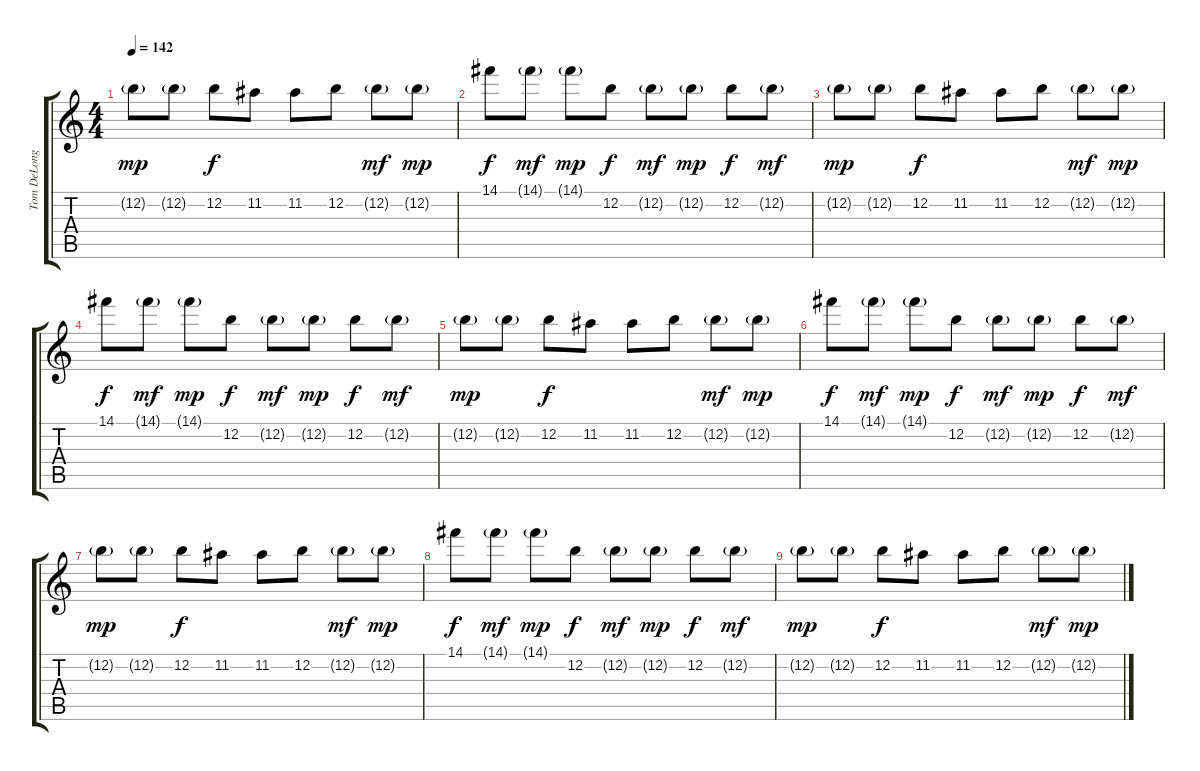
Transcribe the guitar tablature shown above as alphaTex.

\track ("Tom DeLonge" "Tom DeLong") {instrument electricguitarclean}
\staff {score tabs}
\tuning (E4 B3 G3 D3 A2 E2) {hide}
\ts (4 4)
\tempo 142
\clef g2
\ks c
12.2{g}.8{dy mp} 12.2{g}.8 12.2.8{dy f} 11.2.8 11.2.8 12.2.8 12.2{g}.8{dy mf} 12.2{g}.8{dy mp} |
14.1.8{dy f} 14.1{g}.8{dy mf} 14.1{g}.8{dy mp} 12.2.8{dy f} 12.2{g}.8{dy mf} 12.2{g}.8{dy mp} 12.2.8{dy f} 12.2{g}.8{dy mf} |
12.2{g}.8{dy mp} 12.2{g}.8 12.2.8{dy f} 11.2.8 11.2.8 12.2.8 12.2{g}.8{dy mf} 12.2{g}.8{dy mp} |
14.1.8{dy f} 14.1{g}.8{dy mf} 14.1{g}.8{dy mp} 12.2.8{dy f} 12.2{g}.8{dy mf} 12.2{g}.8{dy mp} 12.2.8{dy f} 12.2{g}.8{dy mf} |
12.2{g}.8{dy mp} 12.2{g}.8 12.2.8{dy f} 11.2.8 11.2.8 12.2.8 12.2{g}.8{dy mf} 12.2{g}.8{dy mp} |
14.1.8{dy f} 14.1{g}.8{dy mf} 14.1{g}.8{dy mp} 12.2.8{dy f} 12.2{g}.8{dy mf} 12.2{g}.8{dy mp} 12.2.8{dy f} 12.2{g}.8{dy mf} |
12.2{g}.8{dy mp} 12.2{g}.8 12.2.8{dy f} 11.2.8 11.2.8 12.2.8 12.2{g}.8{dy mf} 12.2{g}.8{dy mp} |
14.1.8{dy f} 14.1{g}.8{dy mf} 14.1{g}.8{dy mp} 12.2.8{dy f} 12.2{g}.8{dy mf} 12.2{g}.8{dy mp} 12.2.8{dy f} 12.2{g}.8{dy mf} |
12.2{g}.8{dy mp} 12.2{g}.8 12.2.8{dy f} 11.2.8 11.2.8 12.2.8 12.2{g}.8{dy mf} 12.2{g}.8{dy mp}
